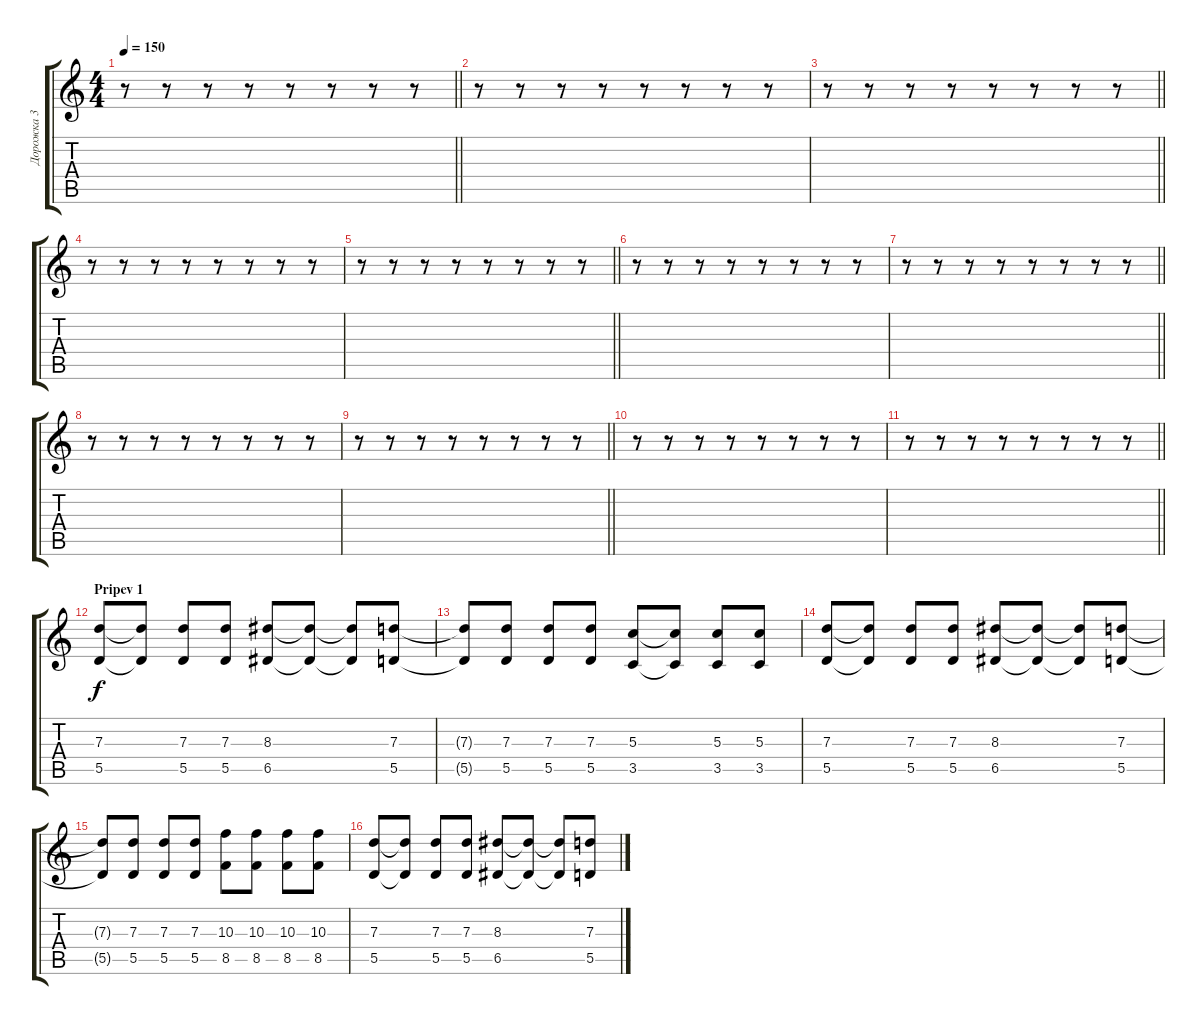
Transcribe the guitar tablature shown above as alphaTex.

\track ("Дорожка 3" "Дорожка 3") {instrument acousticguitarsteel}
\staff {score tabs}
\tuning (E4 B3 G3 D3 A2 E2) {hide}
\ts (4 4)
\tempo 150
\clef g2
\barLineRight lightlight
\ks c
r.8{dy f} r.8 r.8 r.8 r.8 r.8 r.8 r.8 |
r.8 r.8 r.8 r.8 r.8 r.8 r.8 r.8 |
\barLineRight lightlight
r.8 r.8 r.8 r.8 r.8 r.8 r.8 r.8 |
r.8 r.8 r.8 r.8 r.8 r.8 r.8 r.8 |
\barLineRight lightlight
r.8 r.8 r.8 r.8 r.8 r.8 r.8 r.8 |
r.8 r.8 r.8 r.8 r.8 r.8 r.8 r.8 |
\barLineRight lightlight
r.8 r.8 r.8 r.8 r.8 r.8 r.8 r.8 |
r.8 r.8 r.8 r.8 r.8 r.8 r.8 r.8 |
\barLineRight lightlight
r.8 r.8 r.8 r.8 r.8 r.8 r.8 r.8 |
r.8 r.8 r.8 r.8 r.8 r.8 r.8 r.8 |
\barLineRight lightlight
r.8 r.8 r.8 r.8 r.8 r.8 r.8 r.8 |
\section ("" "Pripev 1")
(7.3 5.5).8 (7.3{t} 5.5{t}).8 (7.3 5.5).8 (7.3 5.5).8 (8.3 6.5).8 (8.3{t} 6.5{t}).8 (8.3{t} 6.5{t}).8 (7.3 5.5).8 |
(7.3{t} 5.5{t}).8 (7.3 5.5).8 (7.3 5.5).8 (7.3 5.5).8 (5.3 3.5).8 (5.3{t} 3.5{t}).8 (5.3 3.5).8 (5.3 3.5).8 |
(7.3 5.5).8 (7.3{t} 5.5{t}).8 (7.3 5.5).8 (7.3 5.5).8 (8.3 6.5).8 (8.3{t} 6.5{t}).8 (8.3{t} 6.5{t}).8 (7.3 5.5).8 |
(7.3{t} 5.5{t}).8 (7.3 5.5).8 (7.3 5.5).8 (7.3 5.5).8 (10.3 8.5).8 (10.3 8.5).8 (10.3 8.5).8 (10.3 8.5).8 |
(7.3 5.5).8 (7.3{t} 5.5{t}).8 (7.3 5.5).8 (7.3 5.5).8 (8.3 6.5).8 (8.3{t} 6.5{t}).8 (8.3{t} 6.5{t}).8 (7.3 5.5).8
